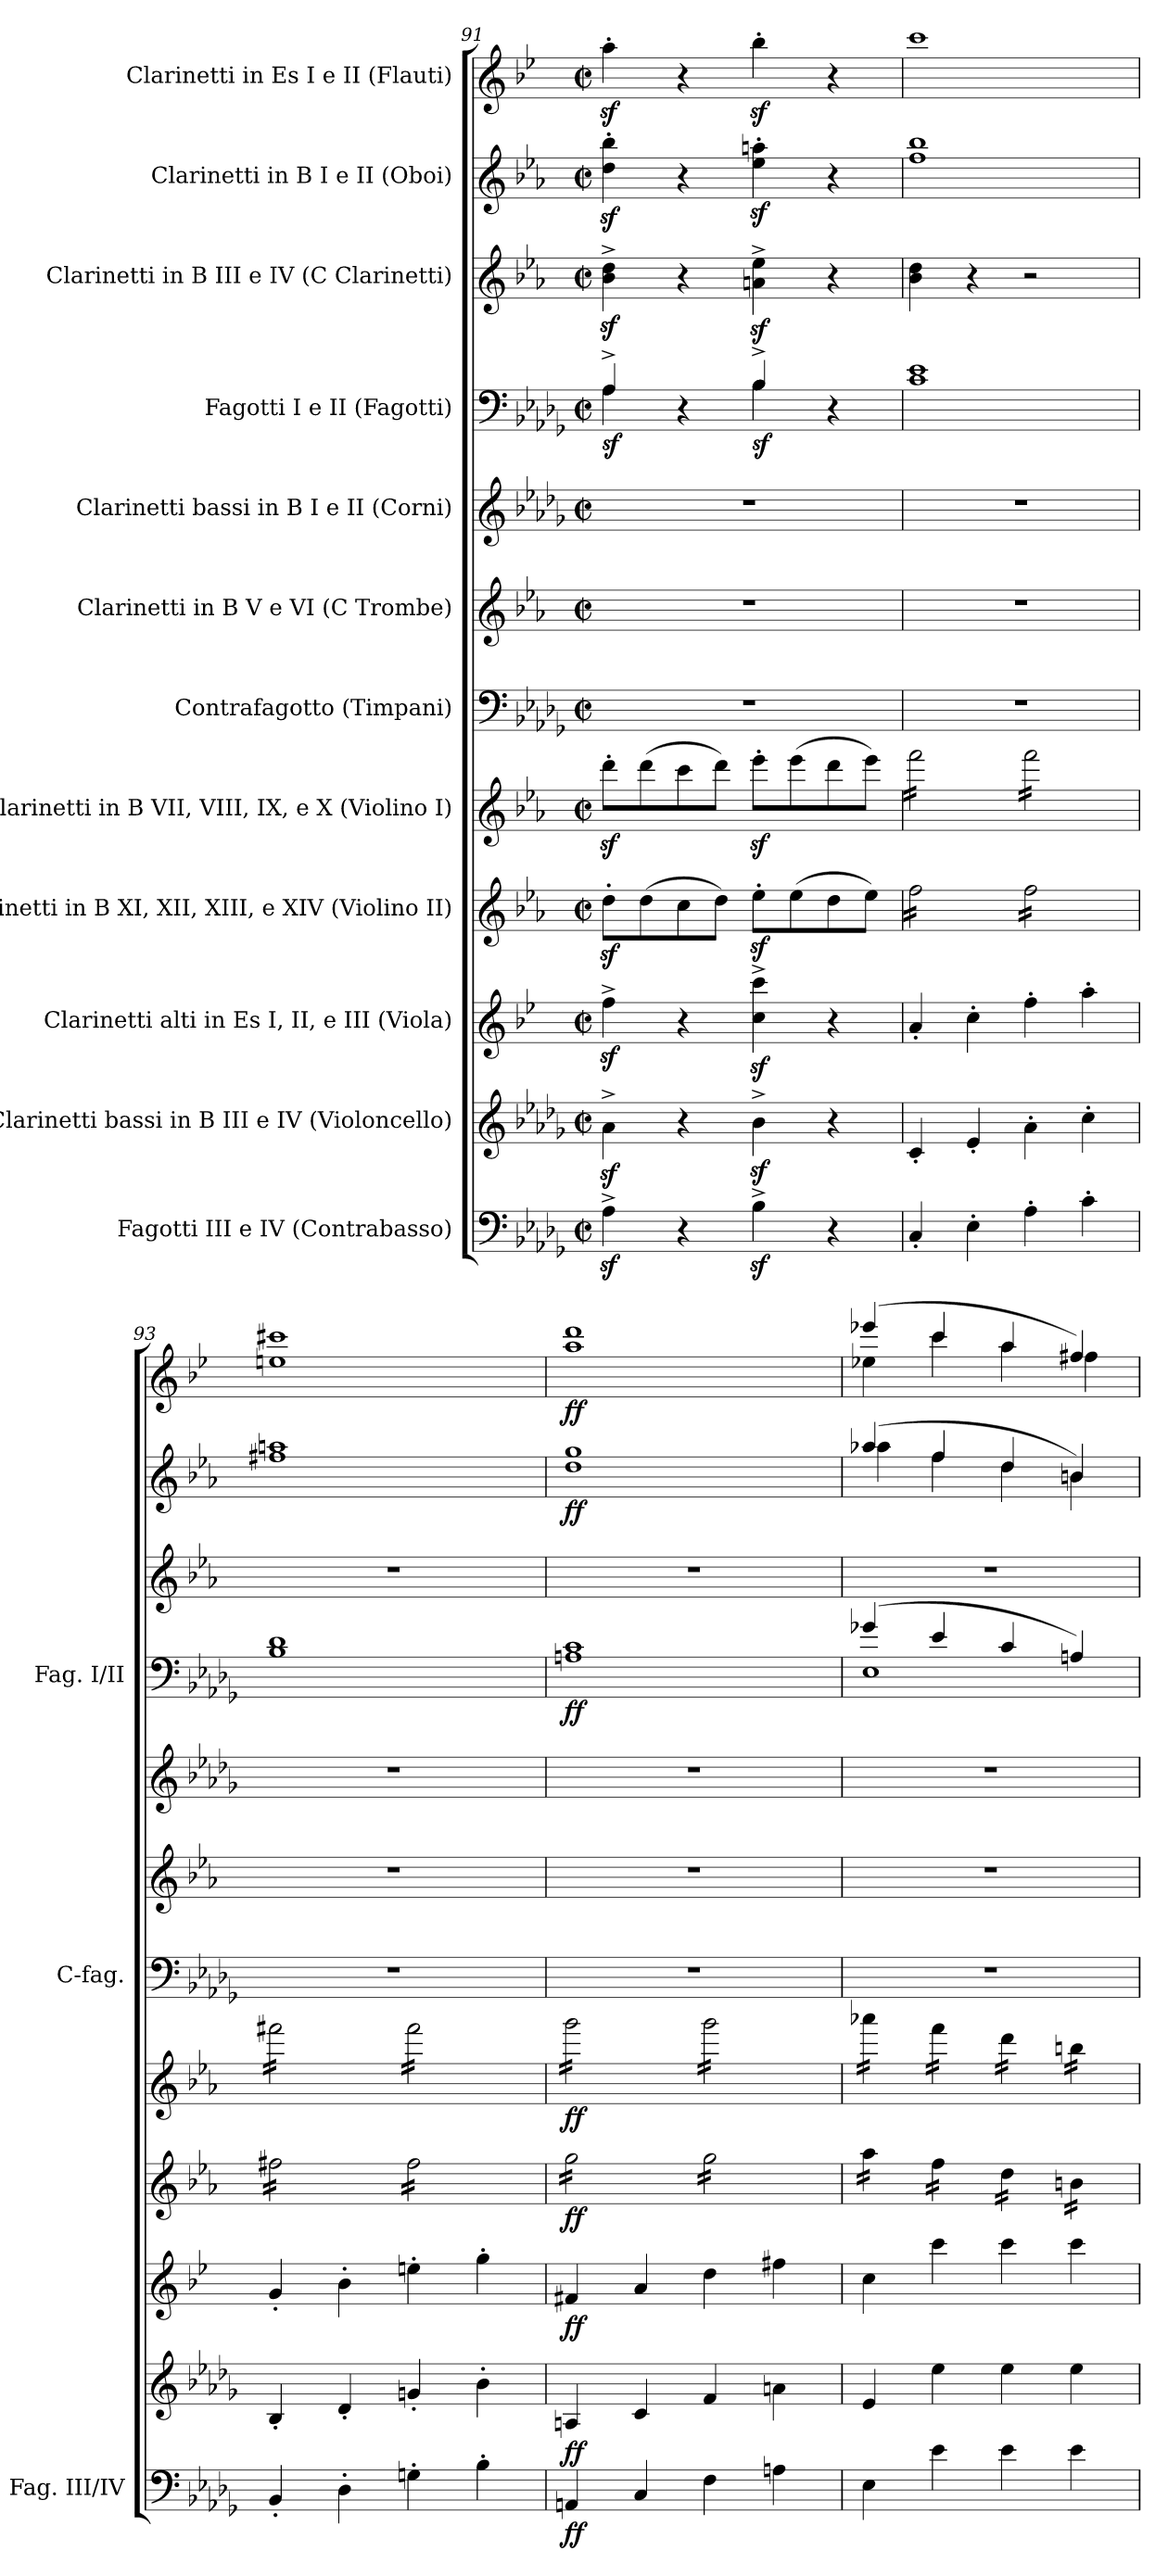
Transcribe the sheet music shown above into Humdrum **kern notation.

**kern	**dynam	**kern	**dynam	**kern	**dynam	**kern	**dynam	**kern	**dynam	**kern	**kern	**kern	**kern	**dynam	**kern	**kern	**dynam	**kern	**dynam
*part12	*part12	*part11	*part11	*part10	*part10	*part9	*part9	*part8	*part8	*part7	*part6	*part5	*part4	*part4	*part3	*part2	*part2	*part1	*part1
*staff12	*staff12	*staff11	*staff11	*staff10	*staff10	*staff9	*staff9	*staff8	*staff8	*staff7	*staff6	*staff5	*staff4	*staff4	*staff3	*staff2	*staff2	*staff1	*staff1
*I"Fagotti III e IV (Contrabasso)	*	*I"Clarinetti bassi in B III e IV (Violoncello)	*	*I"Clarinetti alti in Es I, II, e III (Viola)	*	*I"Clarinetti in B XI, XII, XIII, e XIV (Violino II)	*	*I"Clarinetti in B VII, VIII, IX, e X (Violino I)	*	*I"Contrafagotto (Timpani)	*I"Clarinetti in B V e VI (C Trombe)	*I"Clarinetti bassi in B I e II (Corni)	*I"Fagotti I e II (Fagotti)	*	*I"Clarinetti in B III e IV (C Clarinetti)	*I"Clarinetti in B I e II (Oboi)	*	*I"Clarinetti in Es I e II (Flauti)	*
*I'Fag. III/IV	*	*	*	*	*	*	*	*	*	*I'C-fag.	*	*	*I'Fag. I/II	*	*	*	*	*	*
!!LO:PB:g=z
*clefF4	*	*clefG2	*	*clefG2	*	*clefG2	*	*clefG2	*	*clefF4	*clefG2	*clefG2	*clefF4	*	*clefG2	*clefG2	*	*clefG2	*
*	*	*ITrd8c14	*	*ITrd5c9	*	*ITrd1c2	*	*ITrd1c2	*	*ITrd7c12	*ITrd1c2	*ITrd8c14	*	*	*ITrd1c2	*ITrd1c2	*	*ITrd-2c-3	*
*k[b-e-a-d-g-]	*	*k[b-e-a-d-g-]	*	*k[b-e-a-d-g-]	*	*k[b-e-a-d-g-]	*	*k[b-e-a-d-g-]	*	*k[b-e-a-d-g-]	*k[b-e-a-d-g-]	*k[b-e-a-d-g-]	*k[b-e-a-d-g-]	*	*k[b-e-a-d-g-]	*k[b-e-a-d-g-]	*	*k[b-e-a-d-g-]	*
*M2/2	*	*M2/2	*	*M2/2	*	*M2/2	*	*M2/2	*	*M2/2	*M2/2	*M2/2	*M2/2	*	*M2/2	*M2/2	*	*M2/2	*
*met(c|)	*	*met(c|)	*	*met(c|)	*	*met(c|)	*	*met(c|)	*	*met(c|)	*met(c|)	*met(c|)	*met(c|)	*	*met(c|)	*met(c|)	*	*met(c|)	*
=91	=91	=91	=91	=91	=91	=91	=91	=91	=91	=91	=91	=91	=91	=91	=91	=91	=91	=91	=91
*	*	*	*	*	*	*	*	*	*	*	*	*	*^	*	*	*	*	*	*
!	!	!	!	!	!	!	!	!	!	!	!	!	!	!	!LO:DY:b	!	!	!	!	!
4A-z<^\	.	4A-z<^\	.	4a-z<^\	.	8ccz<'\L	.	8cccz<'\L	.	1r	1r	1r	4A-^/	4A-\	sf	4a-\z<^ 4cc\z<^	4cc\z<' 4aa-\z<'	.	4cccz<'\	.
.	.	.	.	.	.	(>8cc\	.	(>8ccc\	.	.	.	.	.	.	.	.	.	.	.	.
4r	.	4r	.	4r	.	8b-\	.	8bb-\	.	.	.	.	4r	4ryy	.	4r	4r	.	4r	.
.	.	.	.	.	.	8cc\J)	.	8ccc\J)	.	.	.	.	.	.	.	.	.	.	.	.
!	!	!	!	!	!	!	!	!	!	!	!	!	!	!	!LO:DY:b	!	!	!	!	!
4B-z<^\	.	4B-z<^\	.	4e-\z<^ 4ee-\z<^	.	8dd-z<'\L	.	8ddd-z<'\L	.	.	.	.	4B-^/	4B-\	sf	4gn\z<^ 4dd-\z<^	4dd-\z<' 4ggn\z<'	.	4ddd-z<'\	.
.	.	.	.	.	.	(>8dd-\	.	(>8ddd-\	.	.	.	.	.	.	.	.	.	.	.	.
4r	.	4r	.	4r	.	8cc\	.	8ccc\	.	.	.	.	4r	4ryy	.	4r	4r	.	4r	.
.	.	.	.	.	.	8dd-\J)	.	8ddd-\J)	.	.	.	.	.	.	.	.	.	.	.	.
*	*	*	*	*	*	*	*	*	*	*	*	*	*v	*v	*	*	*	*	*	*
=92	=92	=92	=92	=92	=92	=92	=92	=92	=92	=92	=92	=92	=92	=92	=92	=92	=92	=92	=92
*	*	*	*	*	*	*tremolo	*	*	*	*	*	*	*	*	*	*	*	*	*
*	*	*	*	*	*	*	*	*tremolo	*	*	*	*	*	*	*	*	*	*	*
4C'/	.	4C'/	.	4c'/	.	16ee-\LL	.	16eee-\LL	.	1r	1r	1r	1c 1e-	.	4a-\ 4cc\	1ee- 1aa-	.	1eee-	.
.	.	.	.	.	.	16ee-\	.	16eee-\	.	.	.	.	.	.	.	.	.	.	.
.	.	.	.	.	.	16ee-\	.	16eee-\	.	.	.	.	.	.	.	.	.	.	.
.	.	.	.	.	.	16ee-\	.	16eee-\	.	.	.	.	.	.	.	.	.	.	.
4E-'\	.	4E-'/	.	4e-'\	.	16ee-\	.	16eee-\	.	.	.	.	.	.	4r	.	.	.	.
.	.	.	.	.	.	16ee-\	.	16eee-\	.	.	.	.	.	.	.	.	.	.	.
.	.	.	.	.	.	16ee-\	.	16eee-\	.	.	.	.	.	.	.	.	.	.	.
.	.	.	.	.	.	16ee-\JJ	.	16eee-\JJ	.	.	.	.	.	.	.	.	.	.	.
4A-'\	.	4A-'\	.	4a-'\	.	16ee-\LL	.	16eee-\LL	.	.	.	.	.	.	2r	.	.	.	.
.	.	.	.	.	.	16ee-\	.	16eee-\	.	.	.	.	.	.	.	.	.	.	.
.	.	.	.	.	.	16ee-\	.	16eee-\	.	.	.	.	.	.	.	.	.	.	.
.	.	.	.	.	.	16ee-\	.	16eee-\	.	.	.	.	.	.	.	.	.	.	.
4c'\	.	4c'\	.	4cc'\	.	16ee-\	.	16eee-\	.	.	.	.	.	.	.	.	.	.	.
.	.	.	.	.	.	16ee-\	.	16eee-\	.	.	.	.	.	.	.	.	.	.	.
.	.	.	.	.	.	16ee-\	.	16eee-\	.	.	.	.	.	.	.	.	.	.	.
.	.	.	.	.	.	16ee-\JJ	.	16eee-\JJ	.	.	.	.	.	.	.	.	.	.	.
!!LO:PB:g=z
=93	=93	=93	=93	=93	=93	=93	=93	=93	=93	=93	=93	=93	=93	=93	=93	=93	=93	=93	=93
4BB-'/	.	4BB-'/	.	4B-'/	.	16een\LL	.	16eeen\LL	.	1r	1r	1r	1B- 1d-	.	1r	1een 1ggn	.	1ggn 1eeen	.
.	.	.	.	.	.	16een\	.	16eeen\	.	.	.	.	.	.	.	.	.	.	.
.	.	.	.	.	.	16een\	.	16eeen\	.	.	.	.	.	.	.	.	.	.	.
.	.	.	.	.	.	16een\	.	16eeen\	.	.	.	.	.	.	.	.	.	.	.
4D-'\	.	4D-'/	.	4d-'\	.	16een\	.	16eeen\	.	.	.	.	.	.	.	.	.	.	.
.	.	.	.	.	.	16een\	.	16eeen\	.	.	.	.	.	.	.	.	.	.	.
.	.	.	.	.	.	16een\	.	16eeen\	.	.	.	.	.	.	.	.	.	.	.
.	.	.	.	.	.	16een\JJ	.	16eeen\JJ	.	.	.	.	.	.	.	.	.	.	.
4Gn'\	.	4Gn'/	.	4gn'\	.	16ee\LL	.	16eee\LL	.	.	.	.	.	.	.	.	.	.	.
.	.	.	.	.	.	16ee\	.	16eee\	.	.	.	.	.	.	.	.	.	.	.
.	.	.	.	.	.	16ee\	.	16eee\	.	.	.	.	.	.	.	.	.	.	.
.	.	.	.	.	.	16ee\	.	16eee\	.	.	.	.	.	.	.	.	.	.	.
4B-'\	.	4B-'\	.	4b-'\	.	16ee\	.	16eee\	.	.	.	.	.	.	.	.	.	.	.
.	.	.	.	.	.	16ee\	.	16eee\	.	.	.	.	.	.	.	.	.	.	.
.	.	.	.	.	.	16ee\	.	16eee\	.	.	.	.	.	.	.	.	.	.	.
.	.	.	.	.	.	16ee\JJ	.	16eee\JJ	.	.	.	.	.	.	.	.	.	.	.
=94	=94	=94	=94	=94	=94	=94	=94	=94	=94	=94	=94	=94	=94	=94	=94	=94	=94	=94	=94
!	!LO:DY:b	!	!LO:DY:b	!	!LO:DY:b	!	!LO:DY:b	!	!LO:DY:b	!	!	!	!	!LO:DY:b	!	!	!LO:DY:b	!	!LO:DY:b
4AAn/	ff	4AAn/	ff	4An/	ff	16ff\LL	ff	16fff\LL	ff	1r	1r	1r	1An 1c	ff	1r	1cc 1ff	ff	1ccc 1fff	ff
.	.	.	.	.	.	16ff\	.	16fff\	.	.	.	.	.	.	.	.	.	.	.
.	.	.	.	.	.	16ff\	.	16fff\	.	.	.	.	.	.	.	.	.	.	.
.	.	.	.	.	.	16ff\	.	16fff\	.	.	.	.	.	.	.	.	.	.	.
4C/	.	4C/	.	4c/	.	16ff\	.	16fff\	.	.	.	.	.	.	.	.	.	.	.
.	.	.	.	.	.	16ff\	.	16fff\	.	.	.	.	.	.	.	.	.	.	.
.	.	.	.	.	.	16ff\	.	16fff\	.	.	.	.	.	.	.	.	.	.	.
.	.	.	.	.	.	16ff\JJ	.	16fff\JJ	.	.	.	.	.	.	.	.	.	.	.
4F\	.	4F/	.	4f\	.	16ff\LL	.	16fff\LL	.	.	.	.	.	.	.	.	.	.	.
.	.	.	.	.	.	16ff\	.	16fff\	.	.	.	.	.	.	.	.	.	.	.
.	.	.	.	.	.	16ff\	.	16fff\	.	.	.	.	.	.	.	.	.	.	.
.	.	.	.	.	.	16ff\	.	16fff\	.	.	.	.	.	.	.	.	.	.	.
4An\	.	4An\	.	4an\	.	16ff\	.	16fff\	.	.	.	.	.	.	.	.	.	.	.
.	.	.	.	.	.	16ff\	.	16fff\	.	.	.	.	.	.	.	.	.	.	.
.	.	.	.	.	.	16ff\	.	16fff\	.	.	.	.	.	.	.	.	.	.	.
.	.	.	.	.	.	16ff\JJ	.	16fff\JJ	.	.	.	.	.	.	.	.	.	.	.
=95	=95	=95	=95	=95	=95	=95	=95	=95	=95	=95	=95	=95	=95	=95	=95	=95	=95	=95	=95
*	*	*	*	*	*	*	*	*	*	*	*	*	*^	*	*	*^	*	*^	*
4E-\	.	4E-/	.	4e-\	.	16gg-\LL	.	16ggg-X\LL	.	1r	1r	1r	(>4g-X/	1E-	.	1r	(>4gg-X/	4gg-\	.	(>4ggg-X/	4gg-X\	.
.	.	.	.	.	.	16gg-\	.	16ggg-X\	.	.	.	.	.	.	.	.	.	.	.	.	.	.
.	.	.	.	.	.	16gg-\	.	16ggg-X\	.	.	.	.	.	.	.	.	.	.	.	.	.	.
.	.	.	.	.	.	16gg-\JJ	.	16ggg-X\JJ	.	.	.	.	.	.	.	.	.	.	.	.	.	.
4e-\	.	4e-\	.	4ee-\	.	16ee-\LL	.	16eee-\LL	.	.	.	.	4e-/	.	.	.	4ee-/	4ee-\	.	4eee-/	4eee-\	.
.	.	.	.	.	.	16ee-\	.	16eee-\	.	.	.	.	.	.	.	.	.	.	.	.	.	.
.	.	.	.	.	.	16ee-\	.	16eee-\	.	.	.	.	.	.	.	.	.	.	.	.	.	.
.	.	.	.	.	.	16ee-\JJ	.	16eee-\JJ	.	.	.	.	.	.	.	.	.	.	.	.	.	.
4e-\	.	4e-\	.	4ee-\	.	16cc\LL	.	16ccc\LL	.	.	.	.	4c/	.	.	.	4cc/	4cc\	.	4ccc/	4ccc\	.
.	.	.	.	.	.	16cc\	.	16ccc\	.	.	.	.	.	.	.	.	.	.	.	.	.	.
.	.	.	.	.	.	16cc\	.	16ccc\	.	.	.	.	.	.	.	.	.	.	.	.	.	.
.	.	.	.	.	.	16cc\JJ	.	16ccc\JJ	.	.	.	.	.	.	.	.	.	.	.	.	.	.
4e-\	.	4e-\	.	4ee-\	.	16an\LL	.	16aan\LL	.	.	.	.	4An/)	.	.	.	4an/)	4a\	.	4aan/)	4aa\	.
.	.	.	.	.	.	16an\	.	16aan\	.	.	.	.	.	.	.	.	.	.	.	.	.	.
.	.	.	.	.	.	16an\	.	16aan\	.	.	.	.	.	.	.	.	.	.	.	.	.	.
.	.	.	.	.	.	16an\JJ	.	16aan\JJ	.	.	.	.	.	.	.	.	.	.	.	.	.	.
*	*	*	*	*	*	*	*	*Xtremolo	*	*	*	*	*	*	*	*	*	*	*	*	*	*
*	*	*	*	*	*	*Xtremolo	*	*	*	*	*	*	*	*	*	*	*	*	*	*	*	*
*	*	*	*	*	*	*	*	*	*	*	*	*	*	*	*	*	*v	*v	*	*	*	*
*	*	*	*	*	*	*	*	*	*	*	*	*	*v	*v	*	*	*	*	*v	*v	*
=	=	=	=	=	=	=	=	=	=	=	=	=	=	=	=	=	=	=	=
*-	*-	*-	*-	*-	*-	*-	*-	*-	*-	*-	*-	*-	*-	*-	*-	*-	*-	*-	*-
